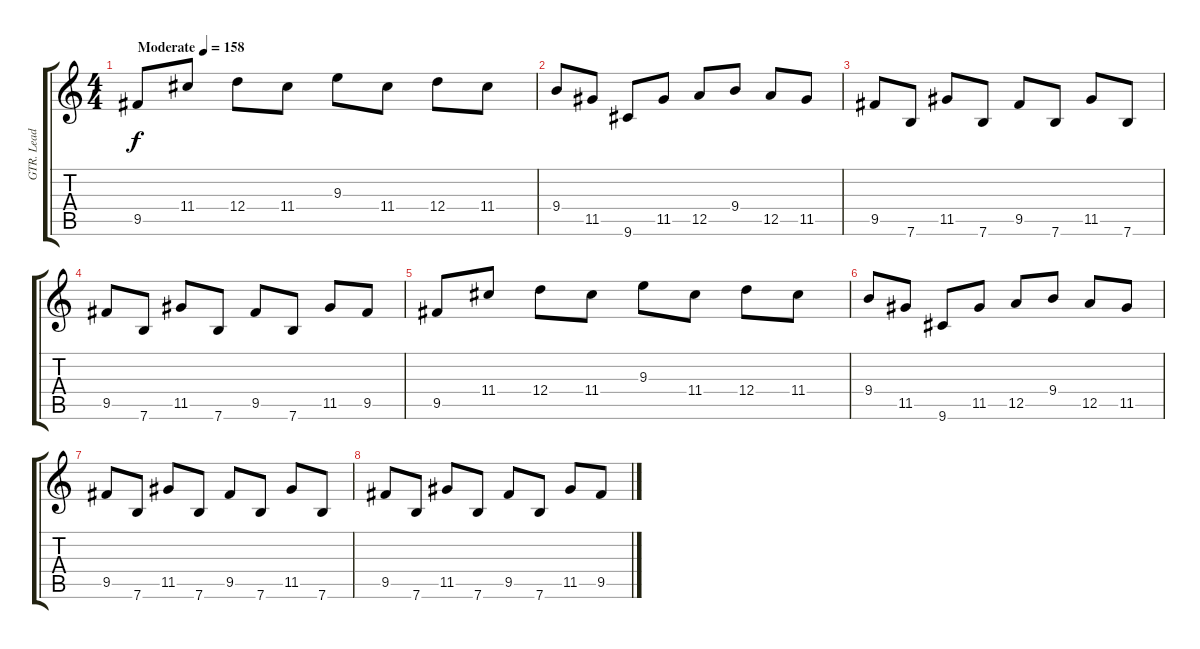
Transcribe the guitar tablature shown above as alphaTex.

\track ("GTR. Lead" "GTR. Lead") {instrument overdrivenguitar}
\staff {score tabs}
\tuning (E4 B3 G3 D3 A2 E2) {hide}
\ts (4 4)
\tempo (158 "Moderate")
\clef g2
\ks c
9.5.8{dy f instrument overdrivenguitar} 11.4.8 12.4.8 11.4.8 9.3.8 11.4.8 12.4.8 11.4.8 |
9.4.8 11.5.8 9.6.8 11.5.8 12.5.8 9.4.8 12.5.8 11.5.8 |
9.5.8 7.6.8 11.5.8 7.6.8 9.5.8 7.6.8 11.5.8 7.6.8 |
9.5.8 7.6.8 11.5.8 7.6.8 9.5.8 7.6.8 11.5.8 9.5.8 |
9.5.8 11.4.8 12.4.8 11.4.8 9.3.8 11.4.8 12.4.8 11.4.8 |
9.4.8 11.5.8 9.6.8 11.5.8 12.5.8 9.4.8 12.5.8 11.5.8 |
9.5.8 7.6.8 11.5.8 7.6.8 9.5.8 7.6.8 11.5.8 7.6.8 |
9.5.8 7.6.8 11.5.8 7.6.8 9.5.8 7.6.8 11.5.8 9.5.8
